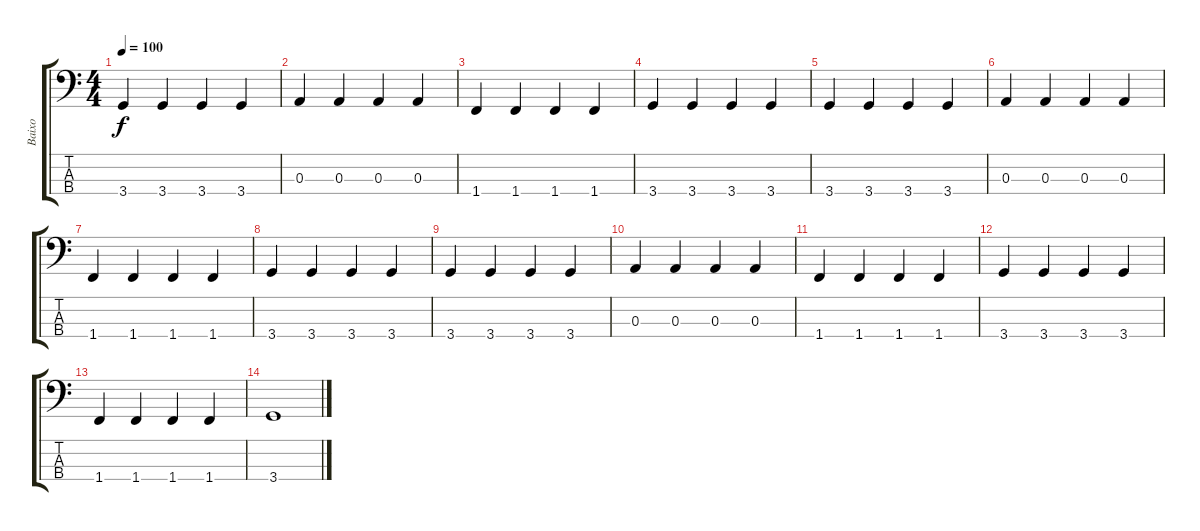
\track ("Baixo" "Baixo") {instrument electricbassfinger}
\staff {score tabs}
\tuning (G2 D2 A1 E1) {hide}
\ts (4 4)
\tempo 100
\clef f4
\ks c
3.4.4{dy f} 3.4.4 3.4.4 3.4.4 |
0.3.4 0.3.4 0.3.4 0.3.4 |
1.4.4 1.4.4 1.4.4 1.4.4 |
3.4.4 3.4.4 3.4.4 3.4.4 |
3.4.4 3.4.4 3.4.4 3.4.4 |
0.3.4 0.3.4 0.3.4 0.3.4 |
1.4.4 1.4.4 1.4.4 1.4.4 |
3.4.4 3.4.4 3.4.4 3.4.4 |
3.4.4 3.4.4 3.4.4 3.4.4 |
0.3.4 0.3.4 0.3.4 0.3.4 |
1.4.4 1.4.4 1.4.4 1.4.4 |
3.4.4 3.4.4 3.4.4 3.4.4 |
1.4.4 1.4.4 1.4.4 1.4.4 |
3.4.1
